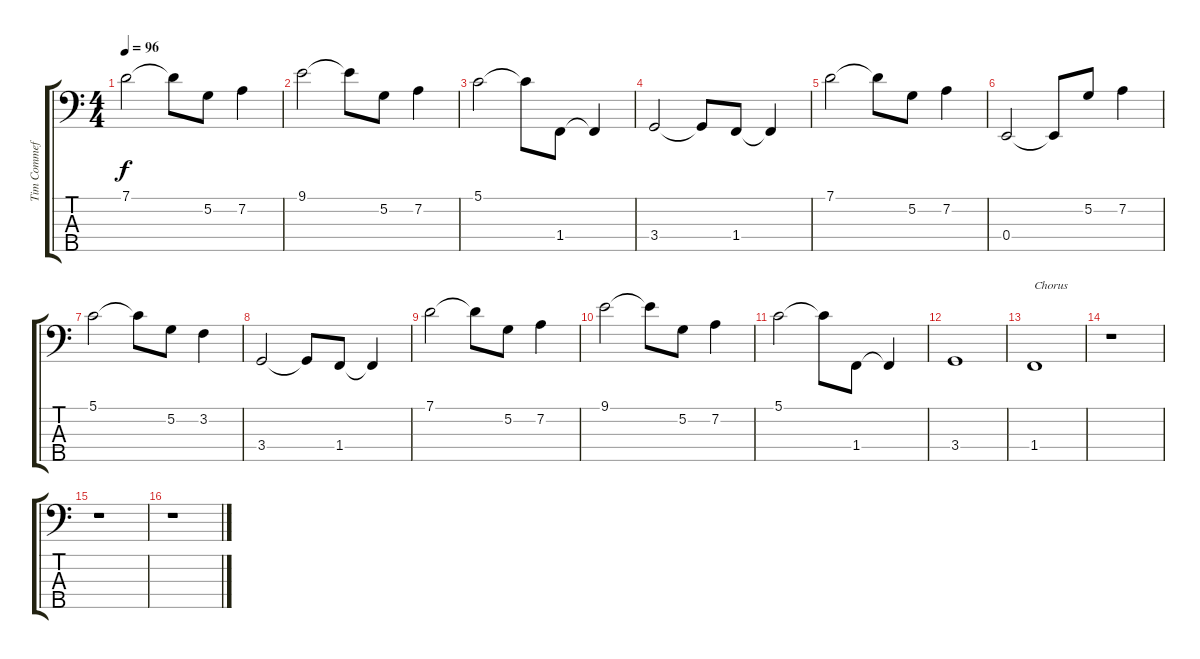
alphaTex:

\track ("Tim Commeford" "Tim Commef") {instrument electricbassfinger}
\staff {score tabs}
\tuning (G2 D2 A1 E1 B0) {hide}
\ts (4 4)
\tempo 96
\clef f4
\ks c
7.1.2{dy f} 7.1{t}.8 5.2.8 7.2.4 |
9.1.2 9.1{t}.8 5.2.8 7.2.4 |
5.1.2 5.1{t}.8 1.4.8 1.4{t}.4 |
3.4.2 3.4{t}.8 1.4.8 1.4{t}.4 |
7.1.2 7.1{t}.8 5.2.8 7.2.4 |
0.4.2 0.4{t}.8 5.2.8 7.2.4 |
5.1.2 5.1{t}.8 5.2.8 3.2.4 |
3.4.2 3.4{t}.8 1.4.8 1.4{t}.4 |
7.1.2 7.1{t}.8 5.2.8 7.2.4 |
9.1.2 9.1{t}.8 5.2.8 7.2.4 |
5.1.2 5.1{t}.8 1.4.8 1.4{t}.4 |
3.4.1 |
1.4.1{txt "Chorus"} |
r.1 |
r.1 |
r.1
